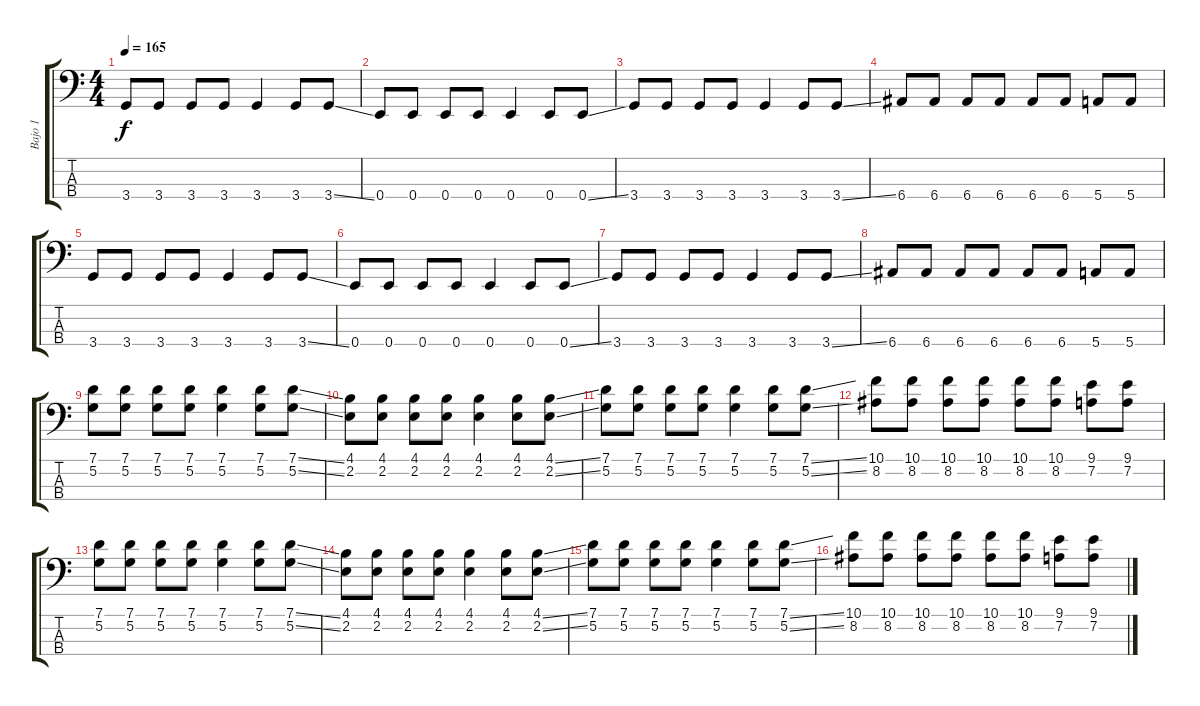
\track ("Bajo 1" "Bajo 1") {instrument electricbasspick}
\staff {score tabs}
\tuning (G2 D2 A1 E1) {hide}
\ts (4 4)
\tempo 165
\clef f4
\ks c
3.4.8{dy f} 3.4.8 3.4.8 3.4.8 3.4.4 3.4.8 3.4{ss}.8 |
0.4.8 0.4.8 0.4.8 0.4.8 0.4.4 0.4.8 0.4{ss}.8 |
3.4.8 3.4.8 3.4.8 3.4.8 3.4.4 3.4.8 3.4{ss}.8 |
6.4.8 6.4.8 6.4.8 6.4.8 6.4.8 6.4.8 5.4.8 5.4.8 |
3.4.8{volume 13} 3.4.8 3.4.8 3.4.8 3.4.4 3.4.8 3.4{ss}.8 |
0.4.8 0.4.8 0.4.8 0.4.8 0.4.4 0.4.8 0.4{ss}.8 |
3.4.8 3.4.8 3.4.8 3.4.8 3.4.4 3.4.8 3.4{ss}.8 |
6.4.8 6.4.8 6.4.8 6.4.8 6.4.8 6.4.8 5.4.8 5.4.8 |
(7.1 5.2).8 (7.1 5.2).8 (7.1 5.2).8 (7.1 5.2).8 (7.1 5.2).4 (7.1 5.2).8 (7.1{ss} 5.2{ss}).8 |
(4.1 2.2).8 (4.1 2.2).8 (4.1 2.2).8 (4.1 2.2).8 (4.1 2.2).4 (4.1 2.2).8 (4.1{ss} 2.2{ss}).8 |
(7.1 5.2).8 (7.1 5.2).8 (7.1 5.2).8 (7.1 5.2).8 (7.1 5.2).4 (7.1 5.2).8 (7.1{ss} 5.2{ss}).8 |
(10.1 8.2).8 (10.1 8.2).8 (10.1 8.2).8 (10.1 8.2).8 (10.1 8.2).8 (10.1 8.2).8 (9.1 7.2).8 (9.1 7.2).8 |
(7.1 5.2).8 (7.1 5.2).8 (7.1 5.2).8 (7.1 5.2).8 (7.1 5.2).4 (7.1 5.2).8 (7.1{ss} 5.2{ss}).8 |
(4.1 2.2).8 (4.1 2.2).8 (4.1 2.2).8 (4.1 2.2).8 (4.1 2.2).4 (4.1 2.2).8 (4.1{ss} 2.2{ss}).8 |
(7.1 5.2).8 (7.1 5.2).8 (7.1 5.2).8 (7.1 5.2).8 (7.1 5.2).4 (7.1 5.2).8 (7.1{ss} 5.2{ss}).8 |
(10.1 8.2).8 (10.1 8.2).8 (10.1 8.2).8 (10.1 8.2).8 (10.1 8.2).8 (10.1 8.2).8 (9.1 7.2).8 (9.1 7.2).8
